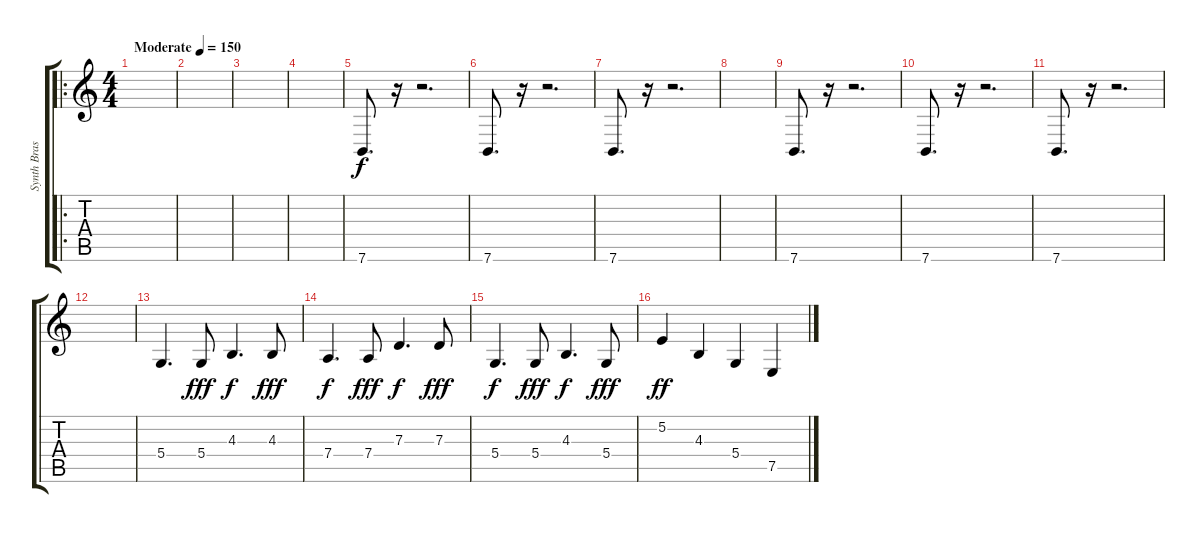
\track ("Synth Brass" "Synth Bras") {instrument synthbrass2}
\staff {score tabs}
\tuning (E4 B3 G3 D3 A2 E2) {hide}
\ro
\ts (4 4)
\tempo (150 "Moderate")
\clef g2
\ks c
|
|
|
|
7.6.8{d} r.16 r.2{d} |
7.6.8{d} r.16 r.2{d} |
7.6.8{d} r.16 r.2{d} |
|
7.6.8{d} r.16 r.2{d} |
7.6.8{d} r.16 r.2{d} |
7.6.8{d} r.16 r.2{d} |
|
5.4.4{d dy f} 5.4.8{dy fff} 4.3.4{d dy f} 4.3.8{dy fff} |
7.4.4{d dy f} 7.4.8{dy fff} 7.3.4{d dy f} 7.3.8{dy fff} |
5.4.4{d dy f} 5.4.8{dy fff} 4.3.4{d dy f} 5.4.8{dy fff} |
5.2.4{dy ff} 4.3.4 5.4.4 7.5.4
